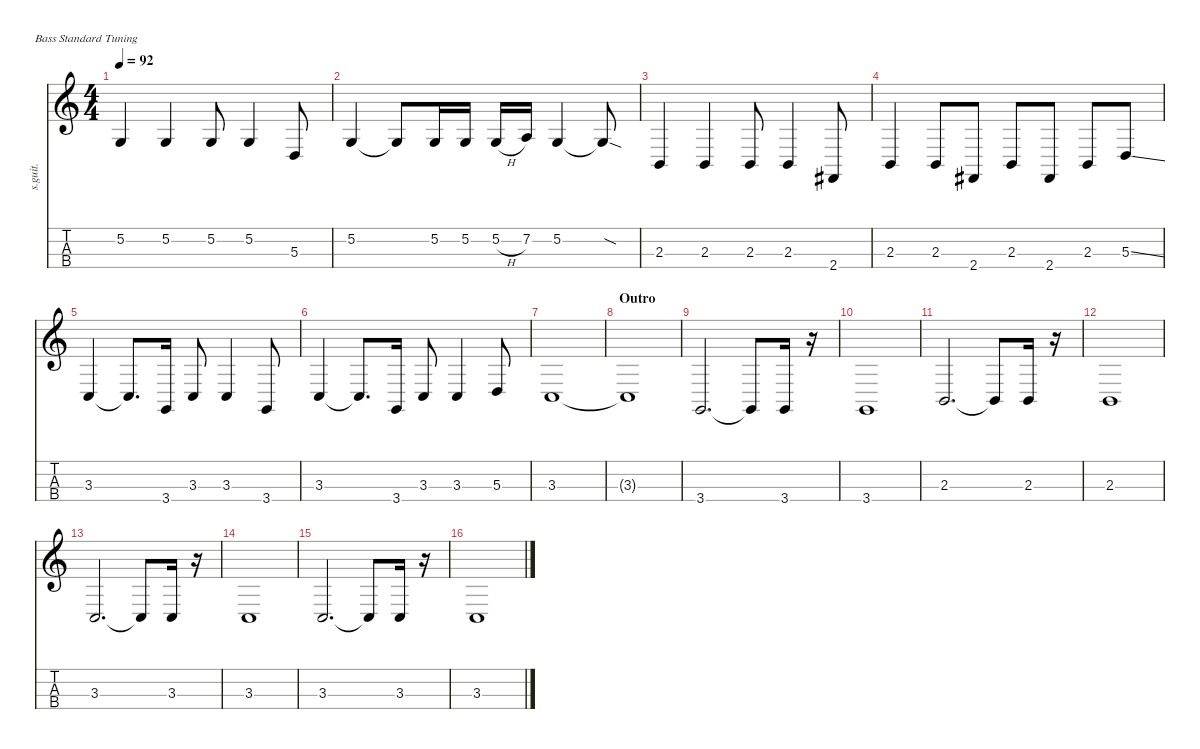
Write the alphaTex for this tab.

\defaultSystemsLayout 4
\hideDynamics
\bracketExtendMode nobrackets
\track ("Colin Greenwood - Bass guitar" "s.guit.") {instrument electricbassfinger}
\staff {score tabs}
\tuning (G2 D2 A1 E1)
\ts (4 4)
\tempo 92
\clef g2
\ks c
5.2.4{lyrics (0 "") lyrics (1 "") lyrics (2 "") lyrics (3 "") lyrics (4 "") dy f} 5.2.4{lyrics (0 "") lyrics (1 "") lyrics (2 "") lyrics (3 "") lyrics (4 "")} 5.2.8{lyrics (0 "") lyrics (1 "") lyrics (2 "") lyrics (3 "") lyrics (4 "")} 5.2.4{lyrics (0 "") lyrics (1 "") lyrics (2 "") lyrics (3 "") lyrics (4 "")} 5.3.8{lyrics (0 "") lyrics (1 "") lyrics (2 "") lyrics (3 "") lyrics (4 "")} |
5.2.4{lyrics (0 "") lyrics (1 "") lyrics (2 "") lyrics (3 "") lyrics (4 "")} 5.2{t}.8{lyrics (0 "") lyrics (1 "") lyrics (2 "") lyrics (3 "") lyrics (4 "")} 5.2.16{lyrics (0 "") lyrics (1 "") lyrics (2 "") lyrics (3 "") lyrics (4 "")} 5.2.16{lyrics (0 "") lyrics (1 "") lyrics (2 "") lyrics (3 "") lyrics (4 "")} 5.2{h}.16{lyrics (0 "") lyrics (1 "") lyrics (2 "") lyrics (3 "") lyrics (4 "")} 7.2.16{lyrics (0 "") lyrics (1 "") lyrics (2 "") lyrics (3 "") lyrics (4 "")} 5.2.4{lyrics (0 "") lyrics (1 "") lyrics (2 "") lyrics (3 "") lyrics (4 "")} 5.2{sod t}.8{lyrics (0 "") lyrics (1 "") lyrics (2 "") lyrics (3 "") lyrics (4 "")} |
2.3.4{lyrics (0 "") lyrics (1 "") lyrics (2 "") lyrics (3 "") lyrics (4 "")} 2.3.4{lyrics (0 "") lyrics (1 "") lyrics (2 "") lyrics (3 "") lyrics (4 "")} 2.3.8{lyrics (0 "") lyrics (1 "") lyrics (2 "") lyrics (3 "") lyrics (4 "")} 2.3.4{lyrics (0 "") lyrics (1 "") lyrics (2 "") lyrics (3 "") lyrics (4 "")} 2.4{acc #}.8{lyrics (0 "") lyrics (1 "") lyrics (2 "") lyrics (3 "") lyrics (4 "")} |
2.3.4{lyrics (0 "") lyrics (1 "") lyrics (2 "") lyrics (3 "") lyrics (4 "")} 2.3.8{lyrics (0 "") lyrics (1 "") lyrics (2 "") lyrics (3 "") lyrics (4 "")} 2.4{acc #}.8{lyrics (0 "") lyrics (1 "") lyrics (2 "") lyrics (3 "") lyrics (4 "")} 2.3.8{lyrics (0 "") lyrics (1 "") lyrics (2 "") lyrics (3 "") lyrics (4 "")} 2.4{acc #}.8{lyrics (0 "") lyrics (1 "") lyrics (2 "") lyrics (3 "") lyrics (4 "")} 2.3.8{lyrics (0 "") lyrics (1 "") lyrics (2 "") lyrics (3 "") lyrics (4 "")} 5.3{ss}.8{lyrics (0 "") lyrics (1 "") lyrics (2 "") lyrics (3 "") lyrics (4 "")} |
3.3.4{lyrics (0 "") lyrics (1 "") lyrics (2 "") lyrics (3 "") lyrics (4 "")} 3.3{t}.8{d lyrics (0 "") lyrics (1 "") lyrics (2 "") lyrics (3 "") lyrics (4 "")} 3.4.16{lyrics (0 "") lyrics (1 "") lyrics (2 "") lyrics (3 "") lyrics (4 "")} 3.3.8{lyrics (0 "") lyrics (1 "") lyrics (2 "") lyrics (3 "") lyrics (4 "")} 3.3.4{lyrics (0 "") lyrics (1 "") lyrics (2 "") lyrics (3 "") lyrics (4 "")} 3.4.8{lyrics (0 "") lyrics (1 "") lyrics (2 "") lyrics (3 "") lyrics (4 "")} |
3.3.4{lyrics (0 "") lyrics (1 "") lyrics (2 "") lyrics (3 "") lyrics (4 "")} 3.3{t}.8{d lyrics (0 "") lyrics (1 "") lyrics (2 "") lyrics (3 "") lyrics (4 "")} 3.4.16{lyrics (0 "") lyrics (1 "") lyrics (2 "") lyrics (3 "") lyrics (4 "")} 3.3.8{lyrics (0 "") lyrics (1 "") lyrics (2 "") lyrics (3 "") lyrics (4 "")} 3.3.4{lyrics (0 "") lyrics (1 "") lyrics (2 "") lyrics (3 "") lyrics (4 "")} 5.3.8{lyrics (0 "") lyrics (1 "") lyrics (2 "") lyrics (3 "") lyrics (4 "")} |
3.3.1{lyrics (0 "") lyrics (1 "") lyrics (2 "") lyrics (3 "") lyrics (4 "")} |
\section ("" "Outro")
3.3{t}.1{lyrics (0 "") lyrics (1 "") lyrics (2 "") lyrics (3 "") lyrics (4 "")} |
3.4.2{d lyrics (0 "") lyrics (1 "") lyrics (2 "") lyrics (3 "") lyrics (4 "")} 3.4{t}.8{lyrics (0 "") lyrics (1 "") lyrics (2 "") lyrics (3 "") lyrics (4 "")} 3.4.16{lyrics (0 "") lyrics (1 "") lyrics (2 "") lyrics (3 "") lyrics (4 "")} r.16 |
3.4.1{lyrics (0 "") lyrics (1 "") lyrics (2 "") lyrics (3 "") lyrics (4 "")} |
2.3.2{d lyrics (0 "") lyrics (1 "") lyrics (2 "") lyrics (3 "") lyrics (4 "")} 2.3{t}.8{lyrics (0 "") lyrics (1 "") lyrics (2 "") lyrics (3 "") lyrics (4 "")} 2.3.16{lyrics (0 "") lyrics (1 "") lyrics (2 "") lyrics (3 "") lyrics (4 "")} r.16 |
2.3.1{lyrics (0 "") lyrics (1 "") lyrics (2 "") lyrics (3 "") lyrics (4 "")} |
3.3.2{d lyrics (0 "") lyrics (1 "") lyrics (2 "") lyrics (3 "") lyrics (4 "")} 3.3{t}.8{lyrics (0 "") lyrics (1 "") lyrics (2 "") lyrics (3 "") lyrics (4 "")} 3.3.16{lyrics (0 "") lyrics (1 "") lyrics (2 "") lyrics (3 "") lyrics (4 "")} r.16 |
3.3.1{lyrics (0 "") lyrics (1 "") lyrics (2 "") lyrics (3 "") lyrics (4 "")} |
3.3.2{d lyrics (0 "") lyrics (1 "") lyrics (2 "") lyrics (3 "") lyrics (4 "")} 3.3{t}.8{lyrics (0 "") lyrics (1 "") lyrics (2 "") lyrics (3 "") lyrics (4 "")} 3.3.16{lyrics (0 "") lyrics (1 "") lyrics (2 "") lyrics (3 "") lyrics (4 "")} r.16 |
3.3.1{lyrics (0 "") lyrics (1 "") lyrics (2 "") lyrics (3 "") lyrics (4 "")}
